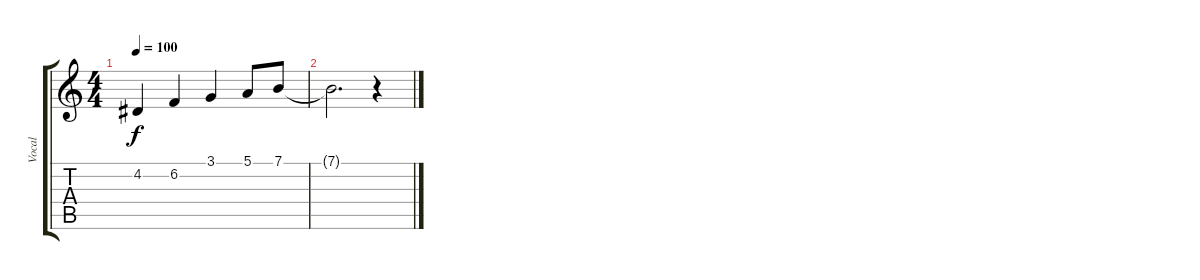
\track ("Vocal" "Vocal") {instrument acousticgrandpiano}
\staff {score tabs}
\tuning (E4 B3 G3 D3 A2 E2) {hide}
\ts (4 4)
\tempo 100
\clef g2
\ks c
4.2.4{dy f} 6.2.4 3.1.4 5.1.8 7.1.8 |
7.1{t}.2{d} r.4
